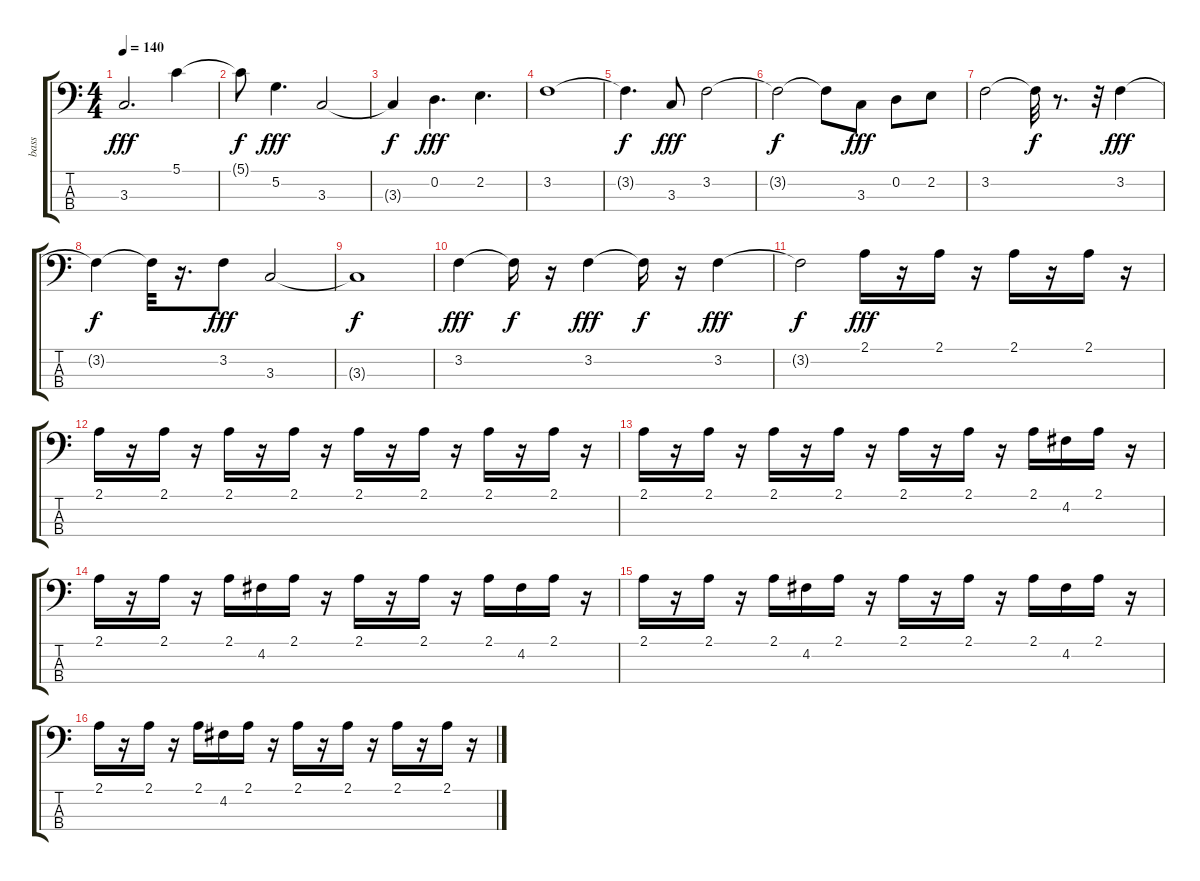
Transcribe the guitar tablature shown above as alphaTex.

\track ("bass " "bass ") {instrument electricbasspick}
\staff {score tabs}
\tuning (G2 D2 A1 E1) {hide}
\ts (4 4)
\tempo 140
\clef f4
\ks c
3.3.2{d dy fff} 5.1.4 |
5.1{t}.8{dy f} 5.2.4{d dy fff} 3.3.2 |
3.3{t}.4{dy f} 0.2.4{d dy fff} 2.2.4{d} |
3.2.1 |
3.2{t}.4{d dy f} 3.3.8{dy fff} 3.2.2 |
3.2{t}.2{dy f} 3.2{t}.8 3.3.8{dy fff} 0.2.8 2.2.8 |
3.2.2 3.2{t}.32{dy f} r.8{d} r.32 3.2.4{dy fff} |
3.2{t}.4{dy f} 3.2{t}.32 r.16{d} 3.2.8{dy fff} 3.3.2 |
3.3{t}.1{dy f} |
3.2.4{dy fff} 3.2{t}.16{dy f} r.16 3.2.4{dy fff} 3.2{t}.16{dy f} r.16 3.2.4{dy fff} |
3.2{t}.2{dy f} 2.1.16{dy fff} r.16 2.1.16 r.16 2.1.16 r.16 2.1.16 r.16 |
2.1.16 r.16 2.1.16 r.16 2.1.16 r.16 2.1.16 r.16 2.1.16 r.16 2.1.16 r.16 2.1.16 r.16 2.1.16 r.16 |
2.1.16 r.16 2.1.16 r.16 2.1.16 r.16 2.1.16 r.16 2.1.16 r.16 2.1.16 r.16 2.1.16 4.2.16 2.1.16 r.16 |
2.1.16 r.16 2.1.16 r.16 2.1.16 4.2.16 2.1.16 r.16 2.1.16 r.16 2.1.16 r.16 2.1.16 4.2.16 2.1.16 r.16 |
2.1.16 r.16 2.1.16 r.16 2.1.16 4.2.16 2.1.16 r.16 2.1.16 r.16 2.1.16 r.16 2.1.16 4.2.16 2.1.16 r.16 |
2.1.16 r.16 2.1.16 r.16 2.1.16 4.2.16 2.1.16 r.16 2.1.16 r.16 2.1.16 r.16 2.1.16 r.16 2.1.16 r.16
